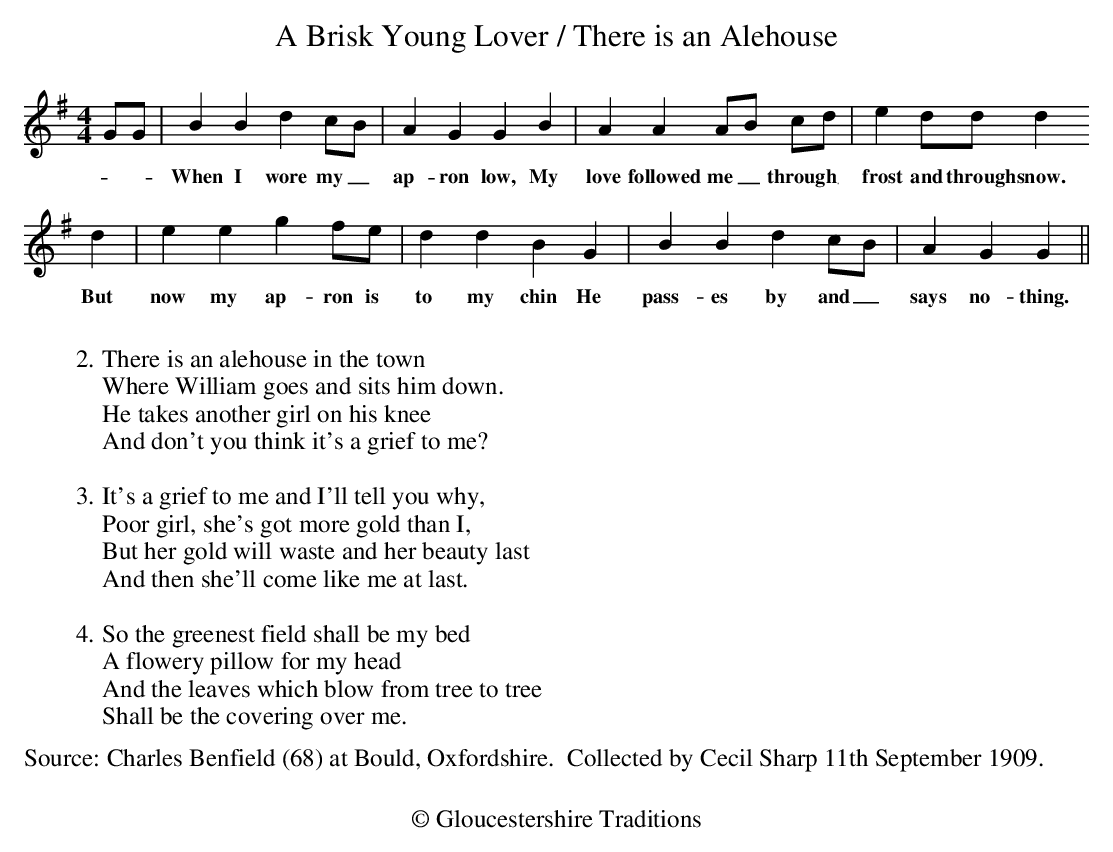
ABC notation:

X:1
T: A Brisk Young Lover / There is an Alehouse
M: 4/4
L: 1/4
K: G
G/G/ | BBdc/B/ | AGGB | AAA/B/ c/d/ | ed/d/d
w:--When I wore my_ ap-ron low, My love followed me_ through_ frost and through snow.
d | eegf/e/ | ddBG | BBdc/B/ | AGG ||
w:But now my ap-ron is to my chin He pass-es by and_ says no-thing.
%%text
%%text
%%text
W:2. There is an alehouse in the town
W:Where William goes and sits him down.
W:He takes another girl on his knee
W:And don't you think it's a grief to me?
W:
W:3. It's a grief to me and I'll tell you why,
W:Poor girl, she's got more gold than I,
W:But her gold will waste and her beauty last
W:And then she'll come like me at last.
W:
W:4. So the greenest field shall be my bed
W:A flowery pillow for my head
W:And the leaves which blow from tree to tree
W:Shall be the covering over me.
